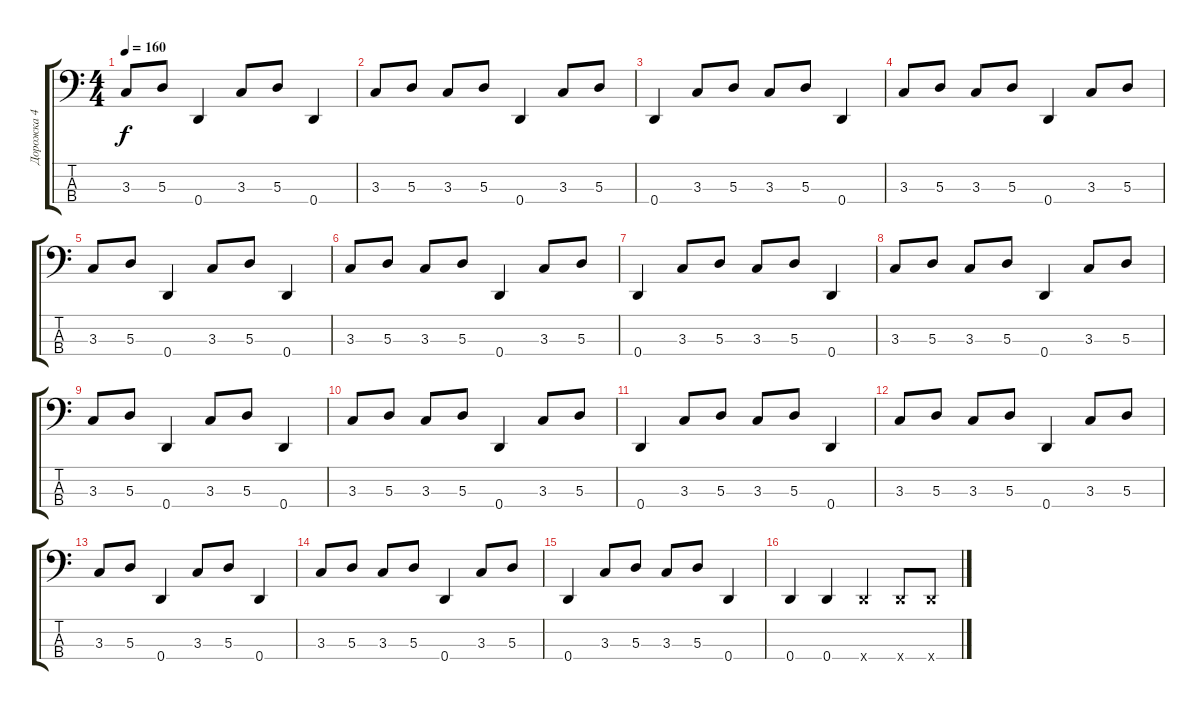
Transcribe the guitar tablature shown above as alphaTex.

\track ("Дорожка 4" "Дорожка 4") {instrument electricbasspick}
\staff {score tabs}
\tuning (G2 D2 A1 D1) {hide}
\ts (4 4)
\tempo 160
\clef f4
\ks c
3.3.8{dy f} 5.3.8 0.4.4 3.3.8 5.3.8 0.4.4 |
3.3.8 5.3.8 3.3.8 5.3.8 0.4.4 3.3.8 5.3.8 |
0.4.4 3.3.8 5.3.8 3.3.8 5.3.8 0.4.4 |
3.3.8 5.3.8 3.3.8 5.3.8 0.4.4 3.3.8 5.3.8 |
3.3.8 5.3.8 0.4.4 3.3.8 5.3.8 0.4.4 |
3.3.8 5.3.8 3.3.8 5.3.8 0.4.4 3.3.8 5.3.8 |
0.4.4 3.3.8 5.3.8 3.3.8 5.3.8 0.4.4 |
3.3.8 5.3.8 3.3.8 5.3.8 0.4.4 3.3.8 5.3.8 |
3.3.8 5.3.8 0.4.4 3.3.8 5.3.8 0.4.4 |
3.3.8 5.3.8 3.3.8 5.3.8 0.4.4 3.3.8 5.3.8 |
0.4.4 3.3.8 5.3.8 3.3.8 5.3.8 0.4.4 |
3.3.8 5.3.8 3.3.8 5.3.8 0.4.4 3.3.8 5.3.8 |
3.3.8 5.3.8 0.4.4 3.3.8 5.3.8 0.4.4 |
3.3.8 5.3.8 3.3.8 5.3.8 0.4.4 3.3.8 5.3.8 |
0.4.4 3.3.8 5.3.8 3.3.8 5.3.8 0.4.4 |
0.4.4 0.4.4 0.4{x}.4 0.4{x}.8 0.4{x}.8
